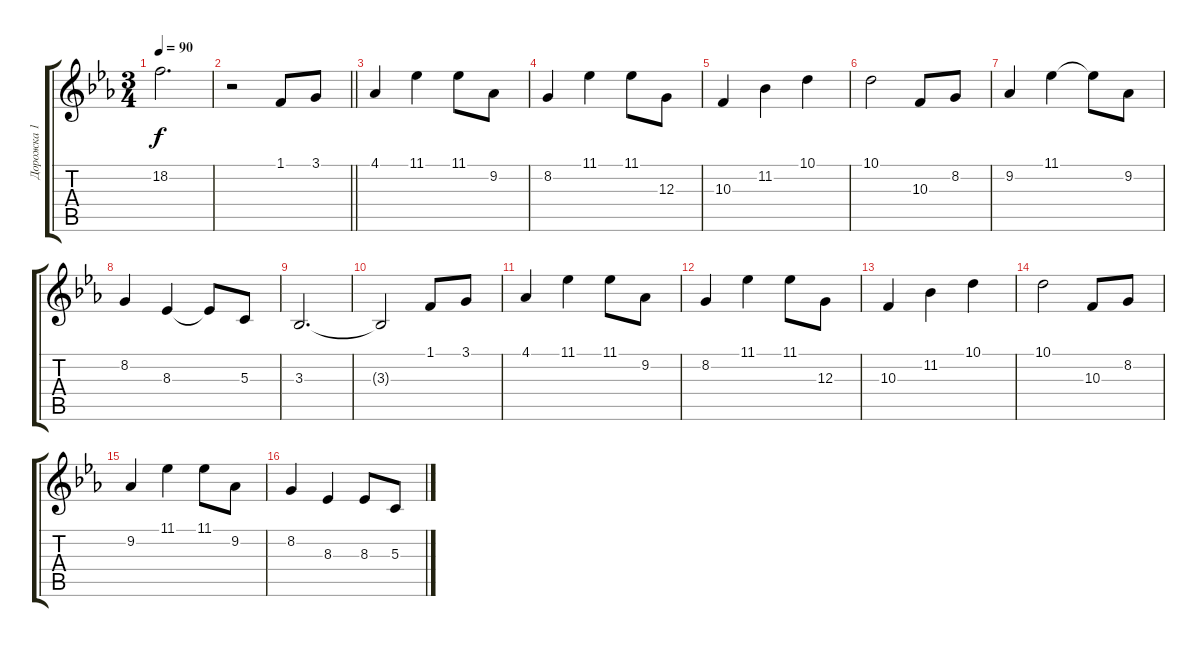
\track ("Дорожка 1" "Дорожка 1") {instrument acousticgrandpiano}
\staff {score tabs}
\tuning (E4 B3 G3 D3 A2 E2) {hide}
\ts (3 4)
\tempo 90
\clef g2
\ks cminor
18.2{t}.2{d dy f} |
\barLineRight lightlight
r.2 1.1.8 3.1.8 |
4.1.4 11.1.4 11.1.8 9.2.8 |
8.2.4 11.1.4 11.1.8 12.3.8 |
10.3.4 11.2.4 10.1.4 |
10.1.2 10.3.8 8.2.8 |
9.2.4 11.1.4 11.1{t}.8 9.2.8 |
8.2.4 8.3.4 8.3{t}.8 5.3.8 |
3.3.2{d} |
3.3{t}.2 1.1.8 3.1.8 |
4.1.4 11.1.4 11.1.8 9.2.8 |
8.2.4 11.1.4 11.1.8 12.3.8 |
10.3.4 11.2.4 10.1.4 |
10.1.2 10.3.8 8.2.8 |
9.2.4 11.1.4 11.1.8 9.2.8 |
8.2.4 8.3.4 8.3.8 5.3.8
